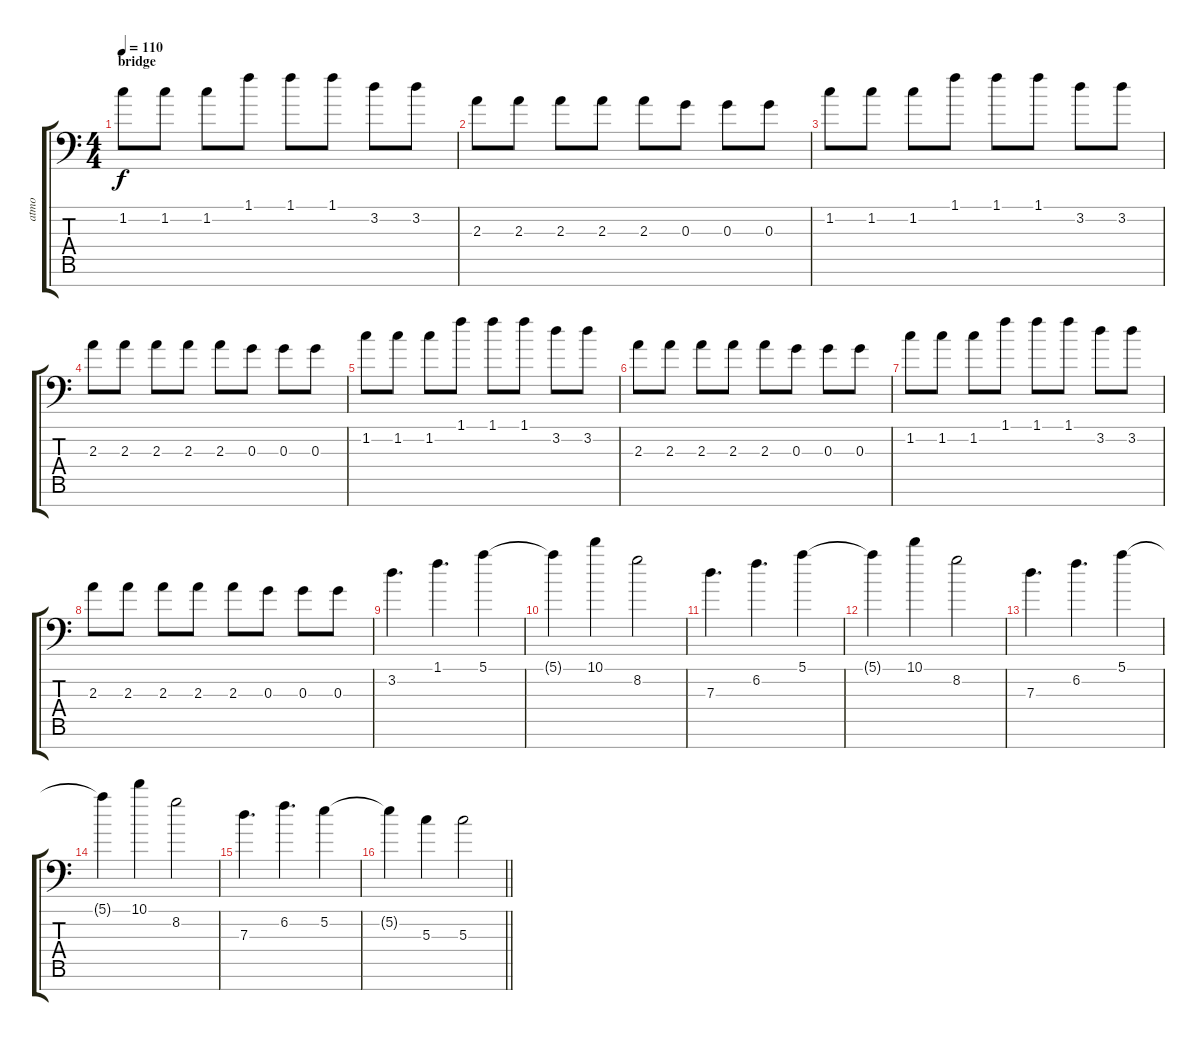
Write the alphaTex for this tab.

\track ("atmo" "atmo") {instrument acousticguitarsteel}
\staff {score tabs}
\tuning (E4 B3 G3 D3 A2 E2 A1) {hide}
\ts (4 4)
\section ("" "bridge")
\tempo 110
\clef f4
\ks c
1.2.8{dy f} 1.2.8 1.2.8 1.1.8 1.1.8 1.1.8 3.2.8 3.2.8 |
2.3.8 2.3.8 2.3.8 2.3.8 2.3.8 0.3.8 0.3.8 0.3.8 |
1.2.8 1.2.8 1.2.8 1.1.8 1.1.8 1.1.8 3.2.8 3.2.8 |
2.3.8 2.3.8 2.3.8 2.3.8 2.3.8 0.3.8 0.3.8 0.3.8 |
1.2.8 1.2.8 1.2.8 1.1.8 1.1.8 1.1.8 3.2.8 3.2.8 |
2.3.8 2.3.8 2.3.8 2.3.8 2.3.8 0.3.8 0.3.8 0.3.8 |
1.2.8 1.2.8 1.2.8 1.1.8 1.1.8 1.1.8 3.2.8 3.2.8 |
2.3.8 2.3.8 2.3.8 2.3.8 2.3.8 0.3.8 0.3.8 0.3.8 |
3.2.4{d} 1.1.4{d} 5.1.4 |
5.1{t}.4 10.1.4 8.2.2 |
7.3.4{d} 6.2.4{d} 5.1.4 |
5.1{t}.4 10.1.4 8.2.2 |
7.3.4{d} 6.2.4{d} 5.1.4 |
5.1{t}.4 10.1.4 8.2.2 |
7.3.4{d} 6.2.4{d} 5.2.4 |
\barLineRight lightlight
5.2{t}.4 5.3.4 5.3.2
